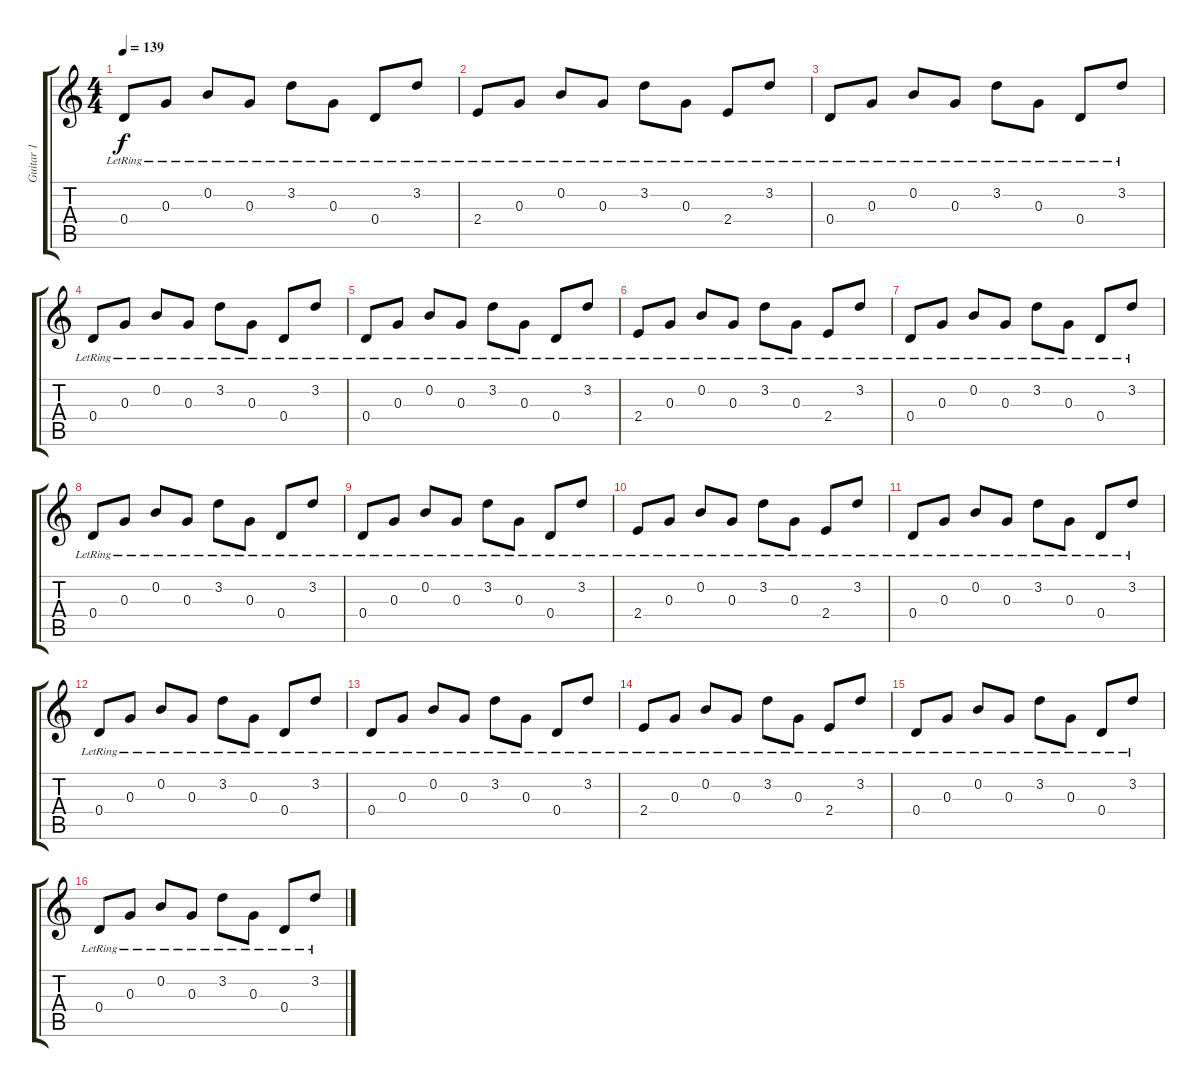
\track ("Guitar 1" "Guitar 1") {instrument electricguitarclean}
\staff {score tabs}
\tuning (E4 B3 G3 D3 A2 D2) {hide}
\ts (4 4)
\tempo 139
\clef g2
\ks c
0.4{lr}.8{dy f instrument electricguitarclean} 0.3{lr}.8 0.2{lr}.8 0.3{lr}.8 3.2{lr}.8 0.3{lr}.8 0.4{lr}.8 3.2{lr}.8 |
2.4{lr}.8 0.3{lr}.8 0.2{lr}.8 0.3{lr}.8 3.2{lr}.8 0.3{lr}.8 2.4{lr}.8 3.2{lr}.8 |
0.4{lr}.8 0.3{lr}.8 0.2{lr}.8 0.3{lr}.8 3.2{lr}.8 0.3{lr}.8 0.4{lr}.8 3.2{lr}.8 |
0.4{lr}.8 0.3{lr}.8 0.2{lr}.8 0.3{lr}.8 3.2{lr}.8 0.3{lr}.8 0.4{lr}.8 3.2{lr}.8 |
0.4{lr}.8 0.3{lr}.8 0.2{lr}.8 0.3{lr}.8 3.2{lr}.8 0.3{lr}.8 0.4{lr}.8 3.2{lr}.8 |
2.4{lr}.8 0.3{lr}.8 0.2{lr}.8 0.3{lr}.8 3.2{lr}.8 0.3{lr}.8 2.4{lr}.8 3.2{lr}.8 |
0.4{lr}.8 0.3{lr}.8 0.2{lr}.8 0.3{lr}.8 3.2{lr}.8 0.3{lr}.8 0.4{lr}.8 3.2{lr}.8 |
0.4{lr}.8 0.3{lr}.8 0.2{lr}.8 0.3{lr}.8 3.2{lr}.8 0.3{lr}.8 0.4{lr}.8 3.2{lr}.8 |
0.4{lr}.8 0.3{lr}.8 0.2{lr}.8 0.3{lr}.8 3.2{lr}.8 0.3{lr}.8 0.4{lr}.8 3.2{lr}.8 |
2.4{lr}.8 0.3{lr}.8 0.2{lr}.8 0.3{lr}.8 3.2{lr}.8 0.3{lr}.8 2.4{lr}.8 3.2{lr}.8 |
0.4{lr}.8 0.3{lr}.8 0.2{lr}.8 0.3{lr}.8 3.2{lr}.8 0.3{lr}.8 0.4{lr}.8 3.2{lr}.8 |
0.4{lr}.8 0.3{lr}.8 0.2{lr}.8 0.3{lr}.8 3.2{lr}.8 0.3{lr}.8 0.4{lr}.8 3.2{lr}.8 |
0.4{lr}.8 0.3{lr}.8 0.2{lr}.8 0.3{lr}.8 3.2{lr}.8 0.3{lr}.8 0.4{lr}.8 3.2{lr}.8 |
2.4{lr}.8 0.3{lr}.8 0.2{lr}.8 0.3{lr}.8 3.2{lr}.8 0.3{lr}.8 2.4{lr}.8 3.2{lr}.8 |
0.4{lr}.8 0.3{lr}.8 0.2{lr}.8 0.3{lr}.8 3.2{lr}.8 0.3{lr}.8 0.4{lr}.8 3.2{lr}.8 |
0.4{lr}.8 0.3{lr}.8 0.2{lr}.8 0.3{lr}.8 3.2{lr}.8 0.3{lr}.8 0.4{lr}.8 3.2{lr}.8
